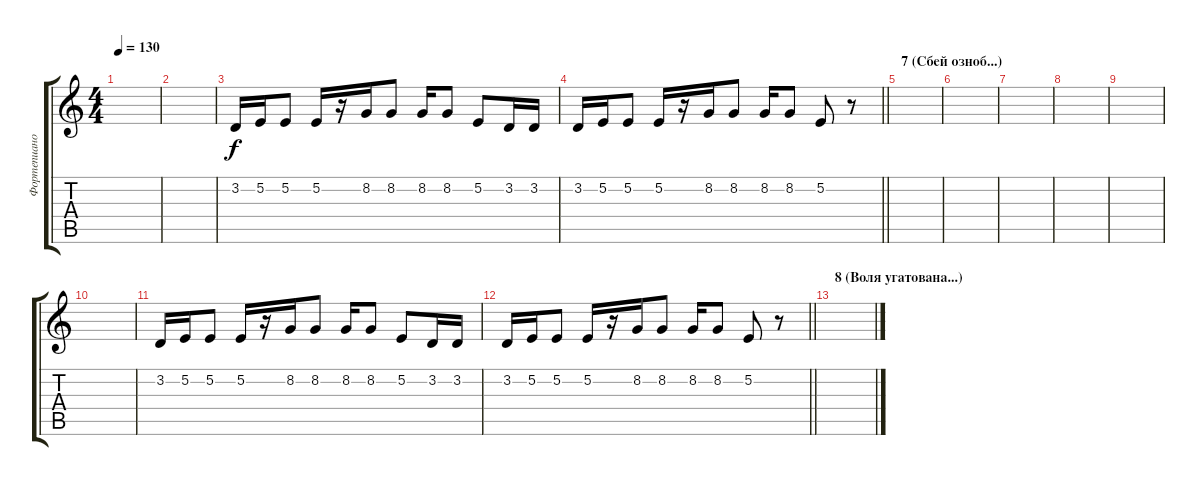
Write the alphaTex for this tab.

\track ("Фортепиано 1" "Фортепиано") {instrument electricgrandpiano}
\staff {score tabs}
\tuning (E4 B3 G3 D3 A2 E2) {hide}
\ts (4 4)
\tempo 130
\clef g2
\ks c
|
|
3.2.16 5.2.16 5.2.8 5.2.16 r.16 8.2.16 8.2.8 8.2.16 8.2.8 5.2.8 3.2.16 3.2.16 |
\barLineRight lightlight
3.2.16 5.2.16 5.2.8 5.2.16 r.16 8.2.16 8.2.8 8.2.16 8.2.8 5.2.8 r.8 |
\section ("" "7 (Сбей озноб...)")
|
|
|
|
|
|
3.2.16 5.2.16 5.2.8 5.2.16 r.16 8.2.16 8.2.8 8.2.16 8.2.8 5.2.8 3.2.16 3.2.16 |
\barLineRight lightlight
3.2.16 5.2.16 5.2.8 5.2.16 r.16 8.2.16 8.2.8 8.2.16 8.2.8 5.2.8 r.8 |
\section ("" "8 (Воля угатована...)")
